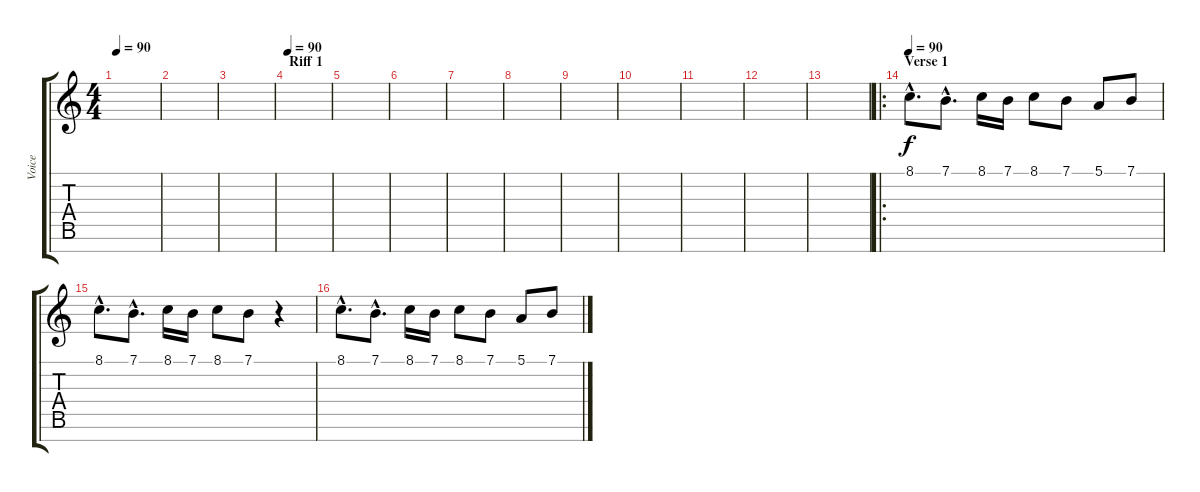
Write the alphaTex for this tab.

\track ("Voice" "Voice") {instrument flute}
\staff {score tabs}
\tuning (E4 B3 G3 D3 A2 E2 B1) {hide}
\ts (4 4)
\tempo 90
\clef g2
\ks c
|
|
|
\section ("" "Riff 1")
\tempo 90
|
|
|
|
|
|
|
|
|
|
\ro
\section ("" "Verse 1")
\tempo 90
8.1{hac}.8{d} 7.1{hac}.8{d} 8.1.16 7.1.16 8.1.8 7.1.8 5.1.8 7.1.8 |
8.1{hac}.8{d} 7.1{hac}.8{d} 8.1.16 7.1.16 8.1.8 7.1.8 r.4 |
8.1{hac}.8{d} 7.1{hac}.8{d} 8.1.16 7.1.16 8.1.8 7.1.8 5.1.8 7.1.8
